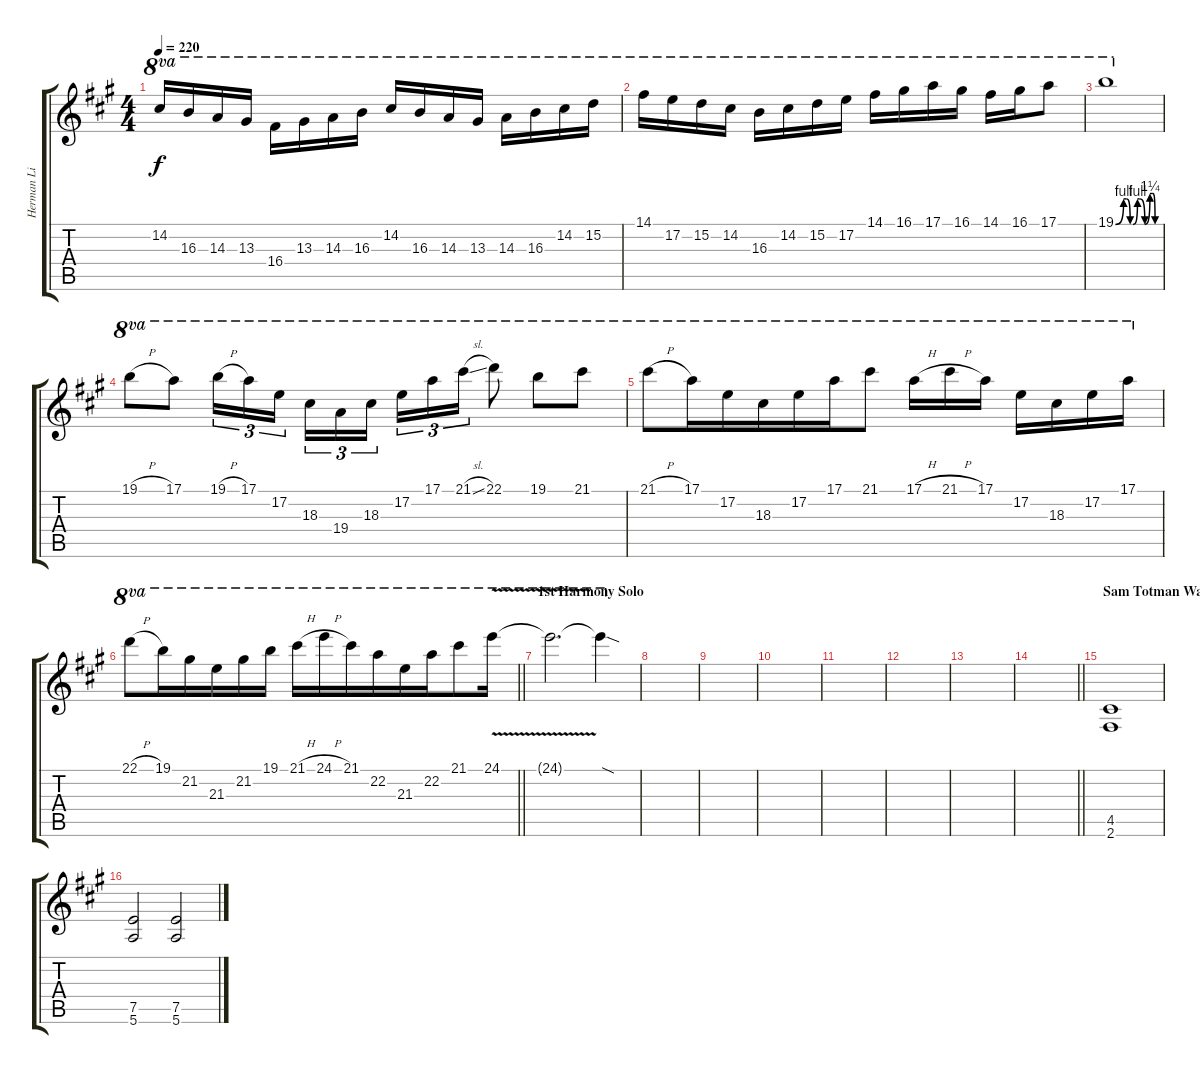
\track ("Herman Li I" "Herman Li ") {instrument overdrivenguitar}
\staff {score tabs}
\tuning (E4 B3 G3 D3 A2 E2) {hide}
\ts (4 4)
\tempo 220
\clef g2
\ks a
14.2.16{ot 8va dy f} 16.3.16{ot 8va} 14.3.16{ot 8va} 13.3.16{ot 8va} 16.4.16{ot 8va beam Down} 13.3.16{ot 8va beam Down} 14.3.16{ot 8va beam Down} 16.3.16{ot 8va beam Down} 14.2.16{ot 8va} 16.3.16{ot 8va} 14.3.16{ot 8va} 13.3.16{ot 8va} 14.3.16{ot 8va} 16.3.16{ot 8va} 14.2.16{ot 8va} 15.2.16{ot 8va} |
14.1.16{ot 8va} 17.2.16{ot 8va} 15.2.16{ot 8va} 14.2.16{ot 8va} 16.3.16{ot 8va} 14.2.16{ot 8va} 15.2.16{ot 8va} 17.2.16{ot 8va} 14.1.16{ot 8va} 16.1.16{ot 8va} 17.1.16{ot 8va} 16.1.16{ot 8va} 14.1.16{ot 8va} 16.1.16{ot 8va} 17.1.8{ot 8va} |
19.1{be (custom 0 0 11 4 15 4 20 0 24 0 30 4 33 4 40 0 47 5 51 5 54 0 60 0)}.1{ot 8va} |
19.1{h}.8{ot 8va} 17.1.8{ot 8va} 19.1{h}.16{tu (3 2) ot 8va} 17.1.16{tu (3 2) ot 8va} 17.2.16{tu (3 2) ot 8va beam splitsecondary} 18.3.16{tu (3 2) ot 8va} 19.4.16{tu (3 2) ot 8va} 18.3.16{tu (3 2) ot 8va} 17.2.16{tu (3 2) ot 8va} 17.1.16{tu (3 2) ot 8va} 21.1{sl}.16{tu (3 2) ot 8va} 22.1.8{ot 8va} 19.1.8{ot 8va} 21.1.8{ot 8va} |
21.1{h}.8{ot 8va} 17.1.16{ot 8va} 17.2.16{ot 8va beam merge} 18.3.16{ot 8va} 17.2.16{ot 8va} 17.1.16{ot 8va} 21.1.8{ot 8va} 17.1{h}.16{ot 8va} 21.1{h}.16{ot 8va} 17.1.16{ot 8va} 17.2.16{ot 8va} 18.3.16{ot 8va} 17.2.16{ot 8va} 17.1.16{ot 8va} |
\barLineRight lightlight
22.1{h}.8{ot 8va} 19.1.16{ot 8va} 21.2.16{ot 8va beam merge} 21.3.16{ot 8va} 21.2.16{ot 8va} 19.1.16{ot 8va beam split} 21.1{h}.16{ot 8va beam merge} 24.1{h}.16{ot 8va} 21.1.16{ot 8va} 22.2.16{ot 8va} 21.3.16{ot 8va beam merge} 22.2.16{ot 8va} 21.1.8{ot 8va} 24.1{v}.16{ot 8va} |
\section ("" "1st Harmony Solo")
24.1{t}.2{d ot 8va} 24.1{sod t}.4{ot 8va} |
|
|
|
|
|
|
\barLineRight lightlight
|
\section ("" "Sam Totman Wah Solo")
(4.5 2.6).1 |
(7.5 5.6).2 (7.5 5.6).2
